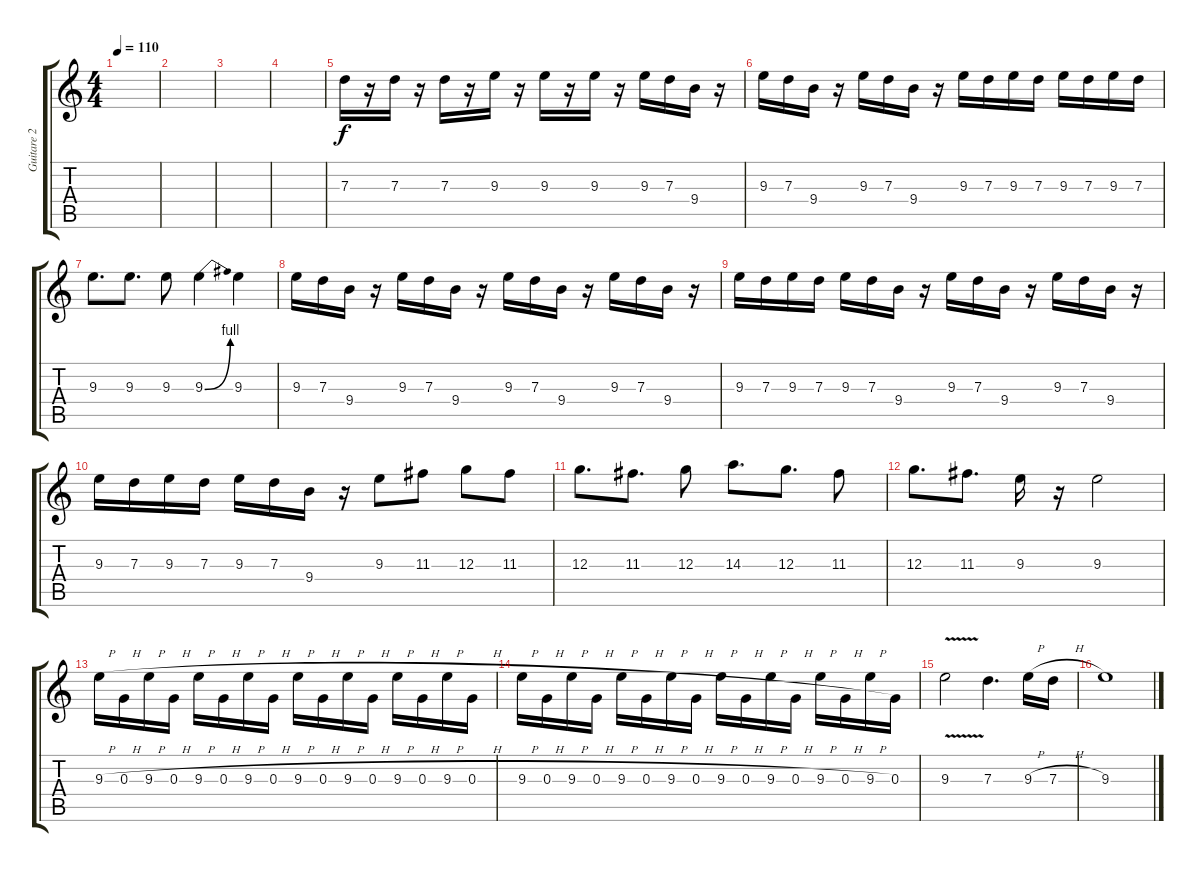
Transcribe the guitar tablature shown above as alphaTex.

\track ("Guitare 2" "Guitare 2") {instrument electricguitarjazz}
\staff {score tabs}
\tuning (E4 B3 G3 D3 A2 E2) {hide}
\ts (4 4)
\tempo 110
\clef g2
\ks c
|
|
|
|
7.3.16 r.16 7.3.16 r.16 7.3.16 r.16 9.3.16 r.16 9.3.16 r.16 9.3.16 r.16 9.3.16 7.3.16 9.4.16 r.16 |
9.3.16 7.3.16 9.4.16 r.16 9.3.16 7.3.16 9.4.16 r.16 9.3.16 7.3.16 9.3.16 7.3.16 9.3.16 7.3.16 9.3.16 7.3.16 |
9.3.8{d} 9.3.8{d} 9.3.8 9.3{be (bend 0 0 60 4)}.4 9.3.4 |
9.3.16 7.3.16 9.4.16 r.16 9.3.16 7.3.16 9.4.16 r.16 9.3.16 7.3.16 9.4.16 r.16 9.3.16 7.3.16 9.4.16 r.16 |
9.3.16 7.3.16 9.3.16 7.3.16 9.3.16 7.3.16 9.4.16 r.16 9.3.16 7.3.16 9.4.16 r.16 9.3.16 7.3.16 9.4.16 r.16 |
9.3.16 7.3.16 9.3.16 7.3.16 9.3.16 7.3.16 9.4.16 r.16 9.3.8 11.3.8 12.3.8 11.3.8 |
12.3.8{d} 11.3.8{d} 12.3.8 14.3.8{d} 12.3.8{d} 11.3.8 |
12.3.8{d} 11.3.8{d} 9.3.16 r.16 9.3.2 |
9.3{h}.16 0.3{h}.16 9.3{h}.16 0.3{h}.16 9.3{h}.16 0.3{h}.16 9.3{h}.16 0.3{h}.16 9.3{h}.16 0.3{h}.16 9.3{h}.16 0.3{h}.16 9.3{h}.16 0.3{h}.16 9.3{h}.16 0.3{h}.16 |
9.3{h}.16 0.3{h}.16 9.3{h}.16 0.3{h}.16 9.3{h}.16 0.3{h}.16 9.3{h}.16 0.3{h}.16 9.3{h}.16 0.3{h}.16 9.3{h}.16 0.3{h}.16 9.3{h}.16 0.3{h}.16 9.3{h}.16 0.3.16 |
9.3{v}.2 7.3.4{d} 9.3{h}.16 7.3{h}.16 |
9.3.1
